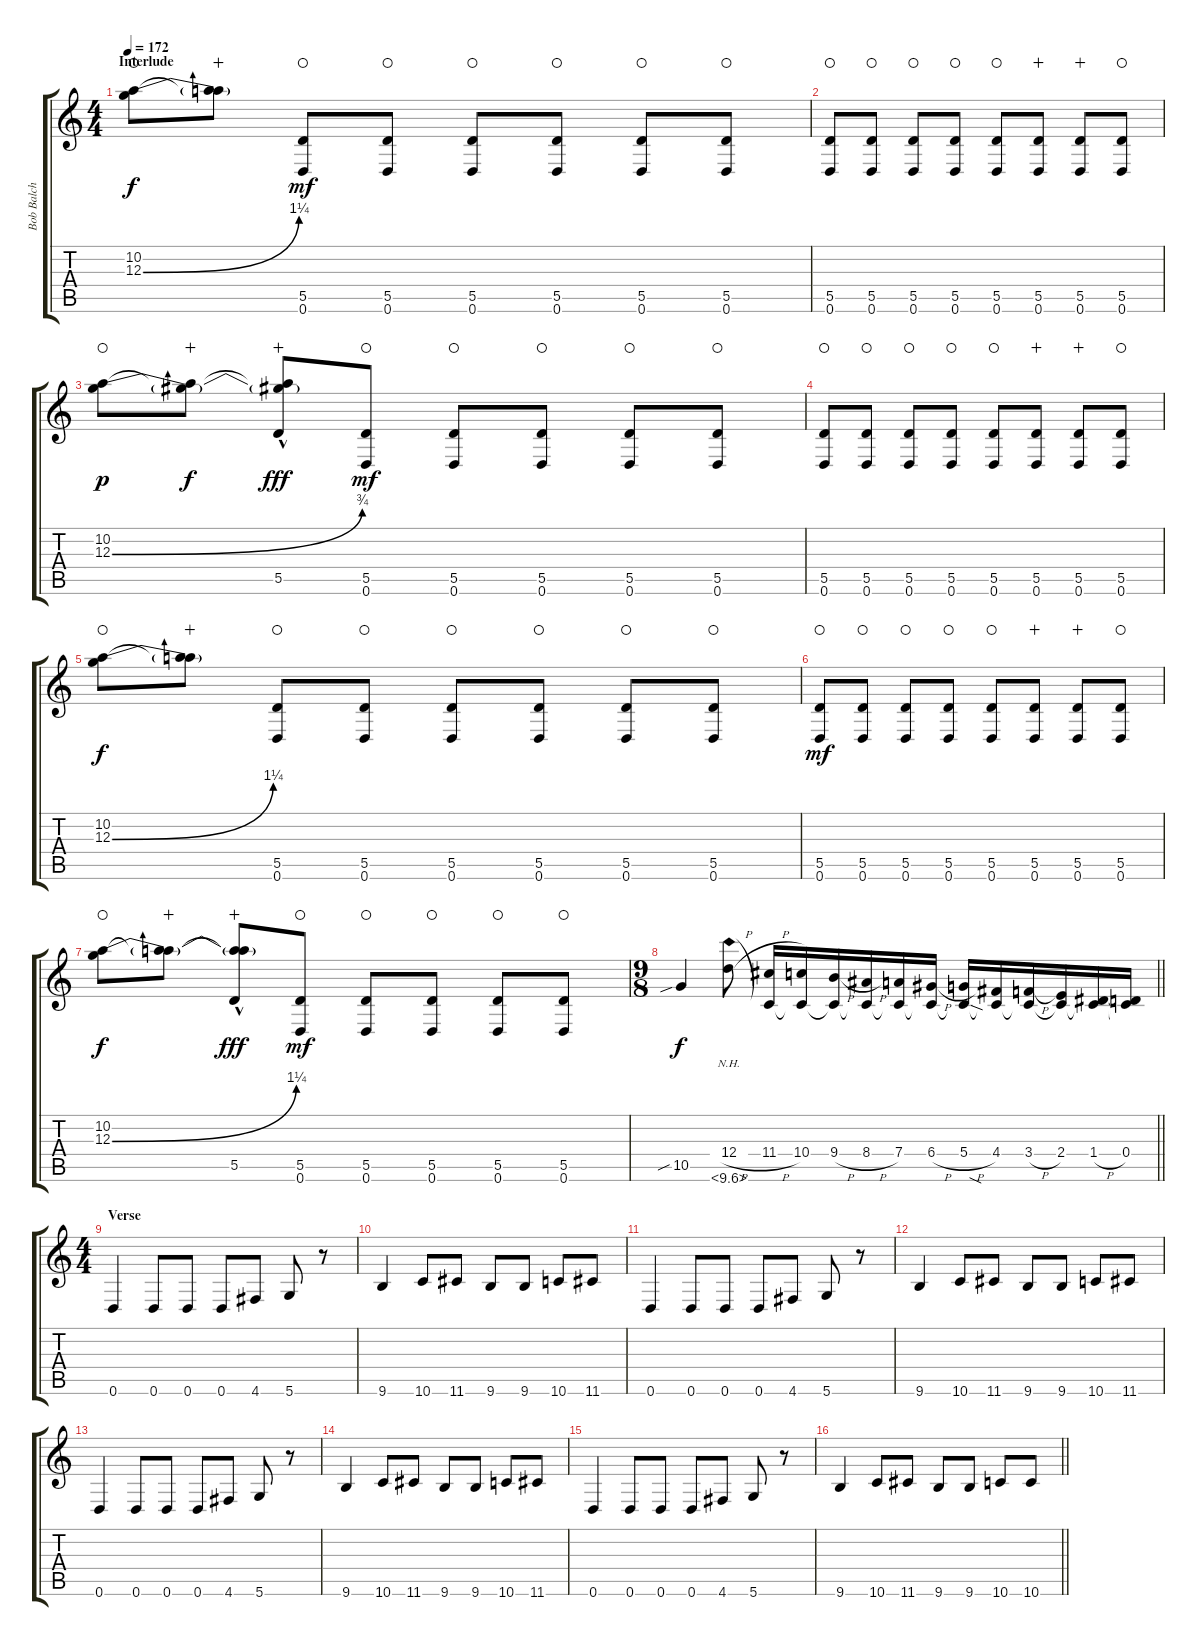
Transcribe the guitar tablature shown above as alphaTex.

\track ("Bob Balch" "Bob Balch") {instrument distortionguitar}
\staff {score tabs}
\tuning (E4 B3 G3 D3 A2 D2) {hide}
\ts (4 4)
\section ("" "Interlude")
\tempo 172
\clef g2
\ks c
(10.2 12.3{be (bend 0 0 60 5)}).8{dy f waho} (10.2{t} 12.3{t}).8{wahc} (5.5 0.6).8{dy mf waho} (5.5 0.6).8{waho} (5.5 0.6).8{waho} (5.5 0.6).8{waho} (5.5 0.6).8{waho} (5.5 0.6).8{waho} |
(5.5 0.6).8{waho} (5.5 0.6).8{waho} (5.5 0.6).8{waho} (5.5 0.6).8{waho} (5.5 0.6).8{waho} (5.5 0.6).8{wahc} (5.5 0.6).8{wahc} (5.5 0.6).8{waho} |
(10.2 12.3{be (bend 0 0 60 3)}).8{dy p waho} (10.2{t} 12.3{t}).8{dy f wahc} (10.2{t} 12.3{t} 5.5{hac}).8{dy fff wahc} (5.5 0.6).8{dy mf waho} (5.5 0.6).8{waho} (5.5 0.6).8{waho} (5.5 0.6).8{waho} (5.5 0.6).8{waho} |
(5.5 0.6).8{waho} (5.5 0.6).8{waho} (5.5 0.6).8{waho} (5.5 0.6).8{waho} (5.5 0.6).8{waho} (5.5 0.6).8{wahc} (5.5 0.6).8{wahc} (5.5 0.6).8{waho} |
(10.2 12.3{be (bend 0 0 60 5)}).8{dy f waho} (10.2{t} 12.3{t}).8{wahc} (5.5 0.6).8{waho} (5.5 0.6).8{waho} (5.5 0.6).8{waho} (5.5 0.6).8{waho} (5.5 0.6).8{waho} (5.5 0.6).8{waho} |
(5.5 0.6).8{dy mf waho} (5.5 0.6).8{waho} (5.5 0.6).8{waho} (5.5 0.6).8{waho} (5.5 0.6).8{waho} (5.5 0.6).8{wahc} (5.5 0.6).8{wahc} (5.5 0.6).8{waho} |
(10.2 12.3{be (bend 0 0 60 5)}).8{dy f waho} (10.2{t} 12.3{t}).8{wahc} (10.2{t} 12.3{t} 5.5{hac}).8{dy fff wahc} (5.5 0.6).8{dy mf waho} (5.5 0.6).8{waho} (5.5 0.6).8{waho} (5.5 0.6).8{waho} (5.5 0.6).8{waho} |
\ts (9 8)
\barLineRight lightlight
10.5{sib}.4{dy f} (12.4{h} 10.6{nh}).8 (11.4{h} 10.6{t}).16 (10.4 10.6{t}).16 (9.4{h} 10.6{t}).16 (8.4{h} 10.6{t}).16 (7.4 10.6{t}).16 (6.4{h} 10.6{t}).16 (5.4{h} 10.6{sod t}).16 (4.4 10.6{t}).16 (3.4{h} 10.6{t}).16 (2.4 10.6{t}).16 (1.4{h} 10.6{t}).16 (0.4 10.6{t}).16 |
\ts (4 4)
\section ("" "Verse")
0.6.4{volume 15 instrument distortionguitar} 0.6.8 0.6.8 0.6.8 4.6.8 5.6.8 r.8 |
9.6.4 10.6.8 11.6.8 9.6.8 9.6.8 10.6.8 11.6.8 |
0.6.4 0.6.8 0.6.8 0.6.8 4.6.8 5.6.8 r.8 |
9.6.4 10.6.8 11.6.8 9.6.8 9.6.8 10.6.8 11.6.8 |
0.6.4 0.6.8 0.6.8 0.6.8 4.6.8 5.6.8 r.8 |
9.6.4 10.6.8 11.6.8 9.6.8 9.6.8 10.6.8 11.6.8 |
0.6.4 0.6.8 0.6.8 0.6.8 4.6.8 5.6.8 r.8 |
\barLineRight lightlight
9.6.4 10.6.8 11.6.8 9.6.8 9.6.8 10.6.8 10.6.8
